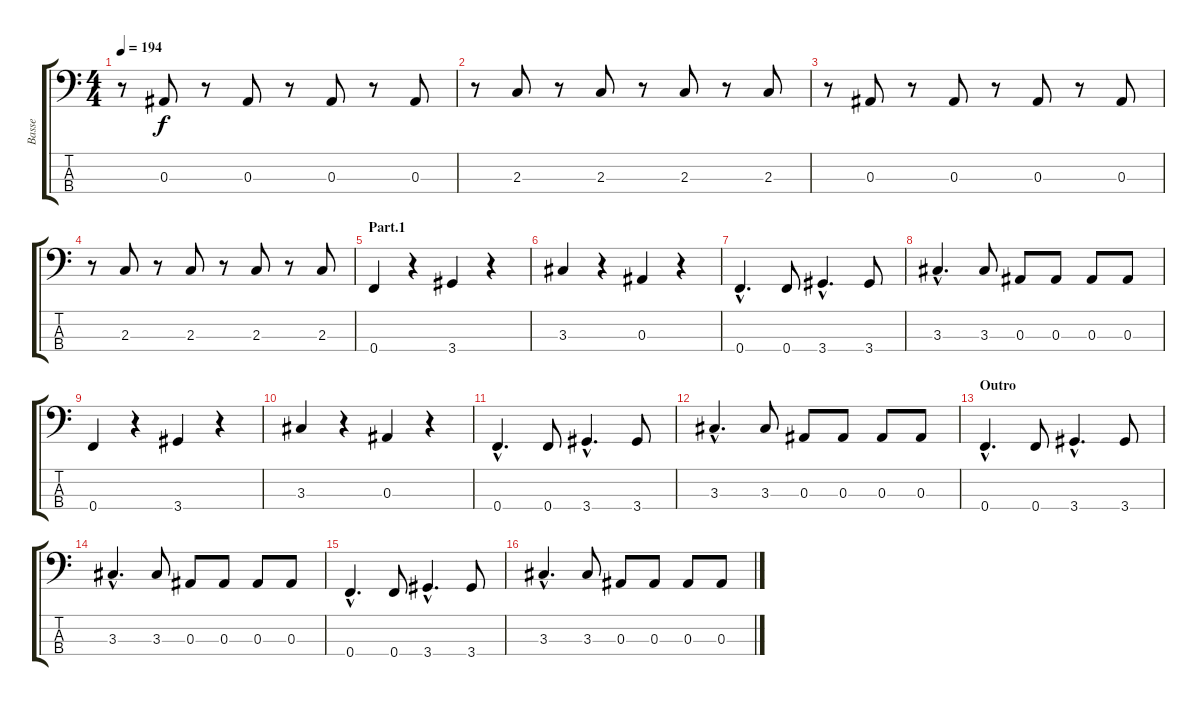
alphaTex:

\track ("Basse" "Basse") {instrument slapbass1}
\staff {score tabs}
\tuning (Ab2 Eb2 Bb1 F1) {hide}
\ts (4 4)
\tempo 194
\clef f4
\ks c
r.8{dy f} 0.3.8 r.8 0.3.8 r.8 0.3.8 r.8 0.3.8 |
r.8 2.3.8 r.8 2.3.8 r.8 2.3.8 r.8 2.3.8 |
r.8 0.3.8 r.8 0.3.8 r.8 0.3.8 r.8 0.3.8 |
r.8 2.3.8 r.8 2.3.8 r.8 2.3.8 r.8 2.3.8 |
\section ("" "Part.1")
0.4.4 r.4 3.4.4 r.4 |
3.3.4 r.4 0.3.4 r.4 |
0.4{hac}.4{d} 0.4.8 3.4{hac}.4{d} 3.4.8 |
3.3{hac}.4{d} 3.3.8 0.3.8 0.3.8 0.3.8 0.3.8 |
0.4.4 r.4 3.4.4 r.4 |
3.3.4 r.4 0.3.4 r.4 |
0.4{hac}.4{d} 0.4.8 3.4{hac}.4{d} 3.4.8 |
3.3{hac}.4{d} 3.3.8 0.3.8 0.3.8 0.3.8 0.3.8 |
\section ("" "Outro")
0.4{hac}.4{d} 0.4.8 3.4{hac}.4{d} 3.4.8 |
3.3{hac}.4{d} 3.3.8 0.3.8 0.3.8 0.3.8 0.3.8 |
0.4{hac}.4{d} 0.4.8 3.4{hac}.4{d} 3.4.8 |
3.3{hac}.4{d} 3.3.8 0.3.8 0.3.8 0.3.8 0.3.8
